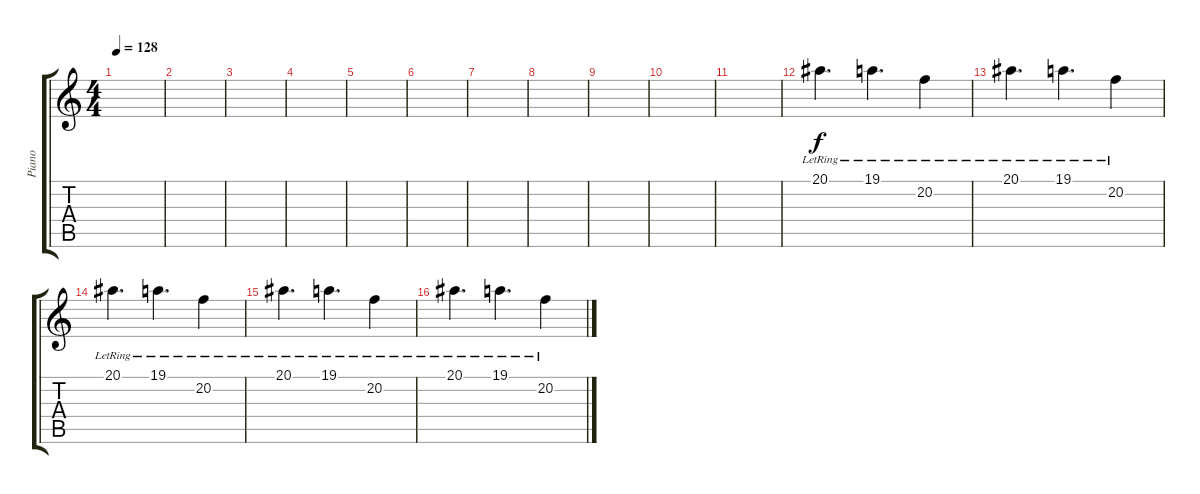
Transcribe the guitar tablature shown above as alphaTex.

\track ("Piano" "Piano") {instrument acousticgrandpiano}
\staff {score tabs}
\tuning (D4 A3 F3 C3 G2 C2) {hide}
\ts (4 4)
\tempo 128
\clef g2
\ks c
|
|
|
|
|
|
|
|
|
|
|
20.1{lr}.4{d} 19.1{lr}.4{d} 20.2{lr}.4 |
20.1{lr}.4{d} 19.1{lr}.4{d} 20.2{lr}.4 |
20.1{lr}.4{d} 19.1{lr}.4{d} 20.2{lr}.4 |
20.1{lr}.4{d} 19.1{lr}.4{d} 20.2{lr}.4 |
20.1{lr}.4{d} 19.1{lr}.4{d} 20.2{lr}.4
